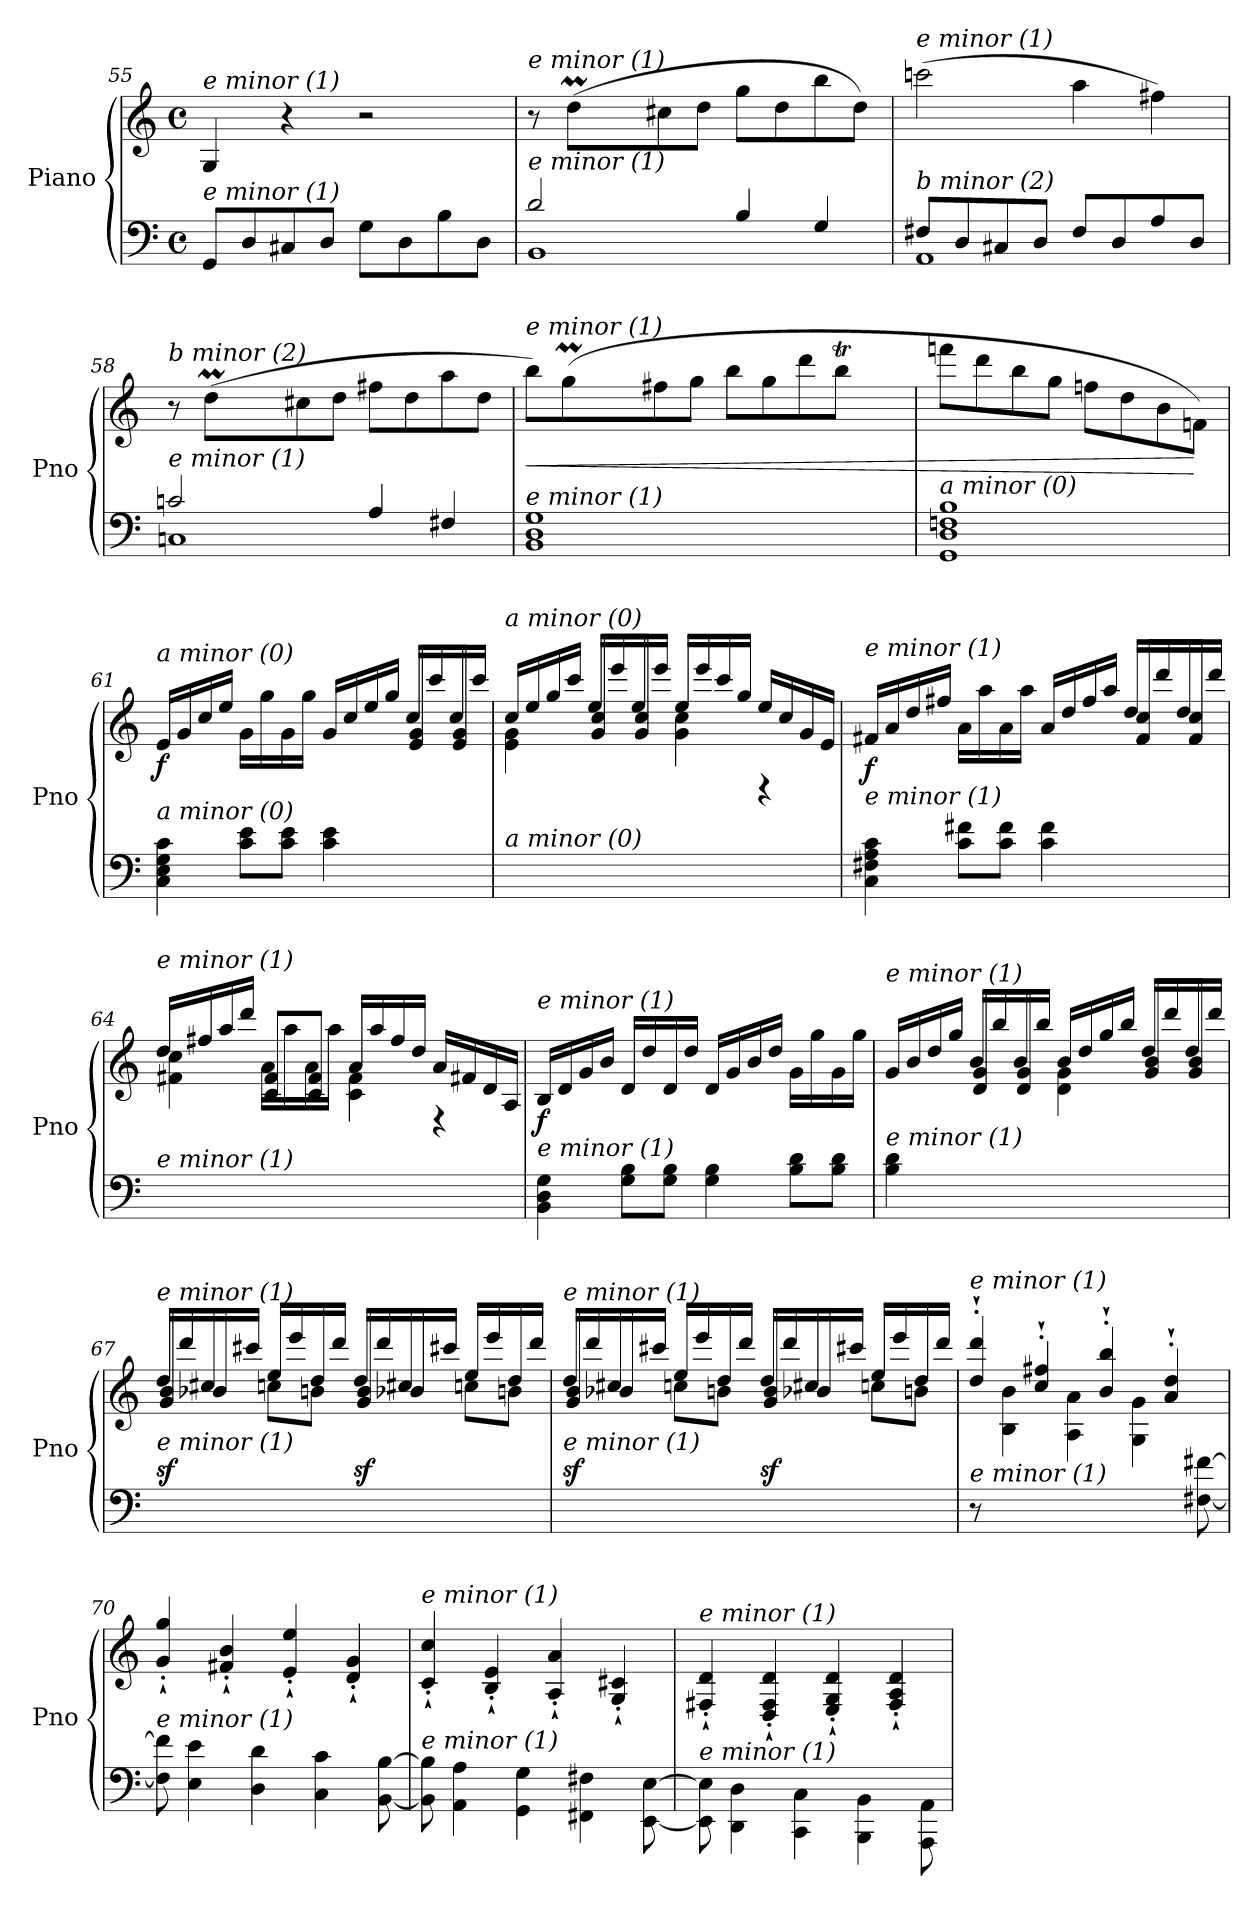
**kern	**kern	**dynam
*part1	*part1	*part1
*staff2	*staff1	*staff1/2
*I"Piano	*	*
*I'Pno	*	*
*clefF4	*clefG2	*
*k[]	*k[]	*
*M4/4	*M4/4	*
*met(c)	*met(c)	*
=55	=55	=55
!	!LO:TX:i:t=e minor (1)	!
!LO:TX:i:t=e minor (1)	!	!
8GG/L	4G/	.
8D/	.	.
8C#X/	4r	.
8D/J	.	.
8G\L	2r	.
8D\	.	.
8B\	.	.
8D\J	.	.
!!LO:PB:g=z
=56	=56	=56
*^	*^	*
*	*^	*	*	*
!	!	!	!LO:TX:i:t=e minor (1)	!	!
!LO:TX:i:t=e minor (1)	!	!	!	!	!
8ryy	2d/	1BB	8r	8ryy	.
8ryy	.	.	(>8ddM\L	32eeyy	.
.	.	.	.	32ddyy	.
.	.	.	.	32eeyy	.
.	.	.	.	32ddyy	.
2.ryy	.	.	8cc#X\	2.ryy	.
.	.	.	8dd\J	.	.
.	4B/	.	8gg\L	.	.
.	.	.	8dd\	.	.
.	4G/	.	8bb\	.	.
.	.	.	8dd\J)	.	.
*	*v	*v	*	*	*
*	*	*v	*v	*
=57	=57	=57	=57
!	!	!LO:TX:i:t=e minor (1)	!
!LO:TX:i:t=b minor (2)	!	!	!
8F#X/L	1AA	(2cccn\	.
8D/	.	.	.
8C#X/	.	.	.
8D/J	.	.	.
8F#/L	.	4aa\	.
8D/	.	.	.
8A/	.	4ff#X\)	.
8D/J	.	.	.
=58	=58	=58	=58
*	*^	*^	*
!	!	!	!LO:TX:i:t=b minor (2)	!	!
!LO:TX:i:t=e minor (1)	!	!	!	!	!
8ryy	2cn/	1Cn	8r	8ryy	.
8ryy	.	.	(>8ddM\L	32eeyy	.
.	.	.	.	32ddyy	.
.	.	.	.	32eeyy	.
.	.	.	.	32ddyy	.
2.ryy	.	.	8cc#X\	2.ryy	.
.	.	.	8dd\J	.	.
.	4A/	.	8ff#X\L	.	.
.	.	.	8dd\	.	.
.	4F#X/	.	8aa\	.	.
.	.	.	8dd\J	.	.
*	*v	*v	*	*	*
=59	=59	=59	=59	=59
!	!	!LO:TX:i:t=e minor (1)	!	!
!LO:TX:i:t=e minor (1)	!	!	!	!
!	!	!	!	!LO:HP:b
8ryy	1BB 1D 1G	8bb\L)	8ryy	<
8ryy	.	(>8ggM\	32aayy	.
.	.	.	32ggyy	.
.	.	.	32aayy	.
.	.	.	32ggyy	.
2ryy	.	8ff#X\	2ryy	.
.	.	8gg\J	.	.
.	.	8bb\L	.	.
.	.	8gg\	.	.
8ryy	.	8ddd\	8ryy	.
8ryy	.	8bbt\J	32cccyy	.
.	.	.	32bbyy	.
.	.	.	32cccyy	.
.	.	.	32bbyy	.
*v	*v	*	*	*
!!LO:LB:g=z
=60	=60	=60	=60
!	!LO:TX:i:t=a minor (0)	!	!
!LO:TX:i:t=a minor (0)	!	!	!
*	*v	*v	*
1GG 1D 1Fn 1B	8fffn\L	.
.	8ddd\	.
.	8bb\	.
.	8gg\J	.
.	8ffn\L	.
.	8dd\	.
.	8b\	.
.	8fn\J)	[
=61	=61	=61
*	*^	*
!	!LO:TX:i:t=a minor (0)	!	!
!LO:TX:i:t=a minor (0)	!	!	!
!	!	!	!LO:DY:b
4C\ 4E\ 4G\ 4c\	16e/LL	2.ryy	f
.	16g/	.	.
.	16cc/	.	.
.	16ee/JJ	.	.
8c\ 8e\L	16g\LL	.	.
.	16gg\	.	.
8c\ 8e\J	16g\	.	.
.	16gg\JJ	.	.
4c\ 4e\	16g/LL	.	.
.	16cc/	.	.
.	16ee/	.	.
.	16gg/JJ	.	.
4ryy	16cc/LL	8e/ 8g/L	.
.	16ccc/	.	.
.	16cc/	8e/ 8g/J	.
.	16ccc/JJ	.	.
=62	=62	=62	=62
!	!LO:TX:i:t=a minor (0)	!	!
!LO:TX:i:t=a minor (0)	!	!	!
2.ryy	16cc/LL	4e\ 4g\	.
.	16ee/	.	.
.	16gg/	.	.
.	16ccc/JJ	.	.
.	16ee/LL	8g/ 8cc/L	.
.	16eee/	.	.
.	16ee/	8g/ 8cc/J	.
.	16eee/JJ	.	.
.	16ee/LL	4g\ 4cc\	.
.	16eee/	.	.
.	16ccc/	.	.
.	16gg/JJ	.	.
4rff	16ee/LL	4ryy	.
.	16cc/	.	.
.	16g/	.	.
.	16e/JJ	.	.
!!LO:LB:g=z	!!
=63	=63	=63	=63
!	!LO:TX:i:t=e minor (1)	!	!
!LO:TX:i:t=e minor (1)	!	!	!
!	!	!	!LO:DY:b
4C\ 4F#X\ 4A\ 4c\	16f#X/LL	2.ryy	f
.	16a/	.	.
.	16dd/	.	.
.	16ff#X/JJ	.	.
8c\ 8f#X\L	16a\LL	.	.
.	16aa\	.	.
8c\ 8f#\J	16a\	.	.
.	16aa\JJ	.	.
4c\ 4f#\	16a/LL	.	.
.	16dd/	.	.
.	16ff#/	.	.
.	16aa/JJ	.	.
4ryy	16dd/LL	8f#/ 8cc/L	.
.	16ddd/	.	.
.	16dd/	8f#/ 8cc/J	.
.	16ddd/JJ	.	.
=64	=64	=64	=64
!	!LO:TX:i:t=e minor (1)	!	!
!LO:TX:i:t=e minor (1)	!	!	!
2.ryy	16dd/LL	4f#X\ 4cc\	.
.	16ff#X/	.	.
.	16aa/	.	.
.	16ddd/JJ	.	.
.	16a\LL	8c/ 8f#/L	.
.	16aa\	.	.
.	16a\	8c/ 8f#/J	.
.	16aa\JJ	.	.
.	16a/LL	4c\ 4f#\	.
.	16aa/	.	.
.	16ff#/	.	.
.	16dd/JJ	.	.
4rdd	16a/LL	4ryy	.
.	16f#X/	.	.
.	16d/	.	.
.	16A/JJ	.	.
*	*v	*v	*
!!LO:LB:g=z
=65	=65	=65
!	!LO:TX:i:t=e minor (1)	!
!LO:TX:i:t=e minor (1)	!	!
!	!	!LO:DY:b
4BB\ 4D\ 4G\	16B/LL	f
.	16d/	.
.	16g/	.
.	16b/JJ	.
8G\ 8B\L	16d/LL	.
.	16dd/	.
8G\ 8B\J	16d/	.
.	16dd/JJ	.
4G\ 4B\	16d/LL	.
.	16g/	.
.	16b/	.
.	16dd/JJ	.
8B\ 8d\L	16g\LL	.
.	16gg\	.
8B\ 8d\J	16g\	.
.	16gg\JJ	.
=66	=66	=66
*	*^	*
!	!LO:TX:i:t=e minor (1)	!	!
!LO:TX:i:t=e minor (1)	!	!	!
4B\ 4d\	16g/LL	4ryy	.
.	16b/	.	.
.	16dd/	.	.
.	16gg/JJ	.	.
2.ryy	16b/LL	8d/ 8g/L	.
.	16bb/	.	.
.	16b/	8d/ 8g/J	.
.	16bb/JJ	.	.
.	16b/LL	4d\ 4g\	.
.	16dd/	.	.
.	16gg/	.	.
.	16bb/JJ	.	.
.	16dd/LL	8g/ 8b/L	.
.	16ddd/	.	.
.	16dd/	8g/ 8b/J	.
.	16ddd/JJ	.	.
!!LO:LB:g=z	!!
=67	=67	=67	=67
!	!LO:TX:i:t=e minor (1)	!	!
!LO:TX:i:t=e minor (1)	!	!	!
!	!	!	!LO:DY:a=2
2ryy	16dd/LL	8g/ 8b/L	sf
.	16ddd/	.	.
.	16cc#X/	8b-Xi/J	.
.	16ccc#X/JJ	.	.
.	16ee/LL	8ccn\L	.
.	16eee/	.	.
.	16dd/	8b\J	.
.	16ddd/JJ	.	.
!	!	!	!LO:DY:a=2
2ryy	16dd/LL	8g/ 8b/L	sf
.	16ddd/	.	.
.	16cc#X/	8b-Xi/J	.
.	16ccc#X/JJ	.	.
.	16ee/LL	8ccn\L	.
.	16eee/	.	.
.	16dd/	8b\J	.
.	16ddd/JJ	.	.
=68	=68	=68	=68
!	!LO:TX:i:t=e minor (1)	!	!
!LO:TX:i:t=e minor (1)	!	!	!
!	!	!	!LO:DY:a=2
2ryy	16dd/LL	8g/ 8b/L	sf
.	16ddd/	.	.
.	16cc#X/	8b-Xi/J	.
.	16ccc#X/JJ	.	.
.	16ee/LL	8ccn\L	.
.	16eee/	.	.
.	16dd/	8b\J	.
.	16ddd/JJ	.	.
!	!	!	!LO:DY:a=2
2ryy	16dd/LL	8g/ 8b/L	sf
.	16ddd/	.	.
.	16cc#X/	8b-Xi/J	.
.	16ccc#X/JJ	.	.
.	16ee/LL	8ccn\L	.
.	16eee/	.	.
.	16dd/	8b\J	.
.	16ddd/JJ	.	.
=69	=69	=69	=69
!	!LO:TX:i:t=e minor (1)	!	!
!LO:TX:i:t=e minor (1)	!	!	!
8r	4dd/`' 4ddd/`'	8ryy	.
2.ryy	.	4B\ 4b\	.
.	4cc/`' 4ff#X/`'	.	.
.	.	4A\ 4a\	.
.	4b/`' 4bb/`'	.	.
.	.	4G\ 4g\	.
.	4a/`' 4dd/`'	.	.
[8F#X\ [8f#X\	.	8ryy	.
!!LO:LB:g=z
=70	=70	=70	=70
!	!LO:TX:i:t=e minor (1)	!	!
!LO:TX:i:t=e minor (1)	!	!	!
*	*v	*v	*
8F#\] 8f#\]	4g/`' 4gg/`'	.
4E\ 4e\	.	.
.	4f#X/`' 4b/`'	.
4D\ 4d\	.	.
.	4e/`' 4ee/`'	.
4C\ 4c\	.	.
.	4d/`' 4g/`'	.
[8BB\ [8B\	.	.
=71	=71	=71
!	!LO:TX:i:t=e minor (1)	!
!LO:TX:i:t=e minor (1)	!	!
8BB\] 8B\]	4c/`' 4cc/`'	.
4AA\ 4A\	.	.
.	4B/`' 4e/`'	.
4GG\ 4G\	.	.
.	4A/`' 4a/`'	.
4FF#X\ 4F#X\	.	.
.	4G/`' 4c#X/`'	.
[8EE\ [8E\	.	.
=72	=72	=72
!	!LO:TX:i:t=e minor (1)	!
!LO:TX:i:t=e minor (1)	!	!
8EE\] 8E\]	4F#X/`' 4d/`'	.
4DD\ 4D\	.	.
.	4D/`' 4F#/`' 4d/`'	.
4CC\ 4C\	.	.
.	4E/`' 4G/`' 4d/`'	.
4BBB\ 4BB\	.	.
.	4F#/`' 4A/`' 4d/`'	.
8AAA\ 8AA\	.	.
=	=	=
*-	*-	*-
